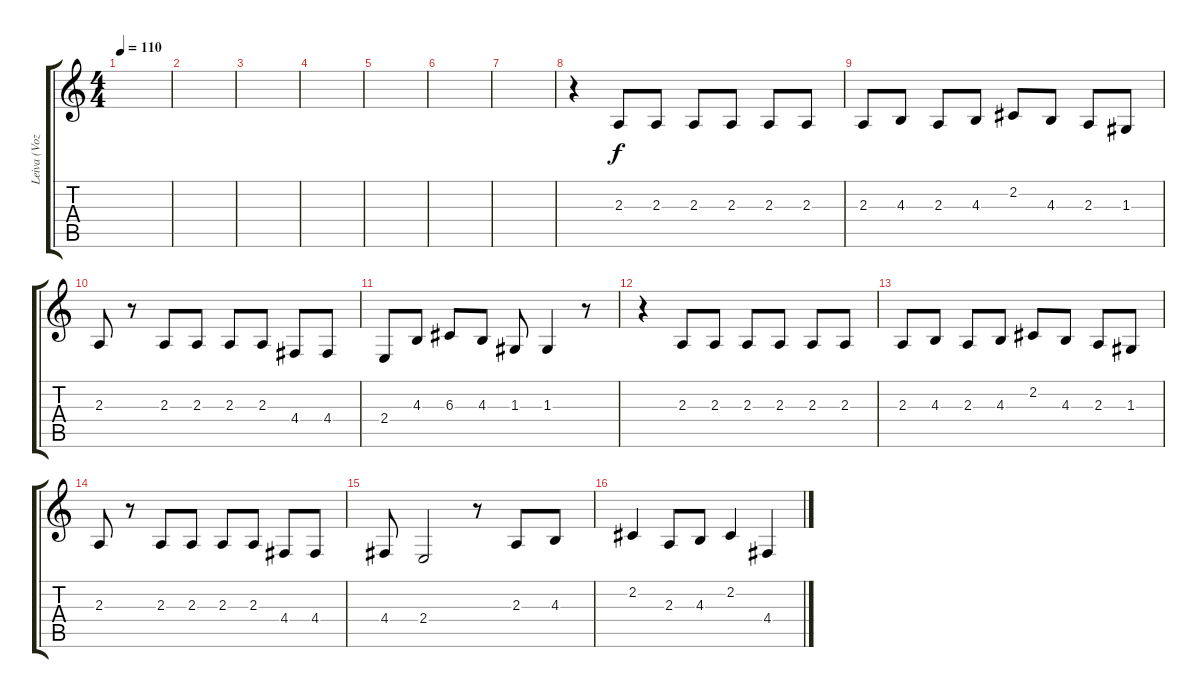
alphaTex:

\track ("Leiva (Voz)" "Leiva (Voz") {instrument cello}
\staff {score tabs}
\tuning (E4 B3 G3 D3 A2 E2) {hide}
\ts (4 4)
\tempo 110
\clef g2
\ks c
|
|
|
|
|
|
|
r.4 2.3.8 2.3.8 2.3.8 2.3.8 2.3.8 2.3.8 |
2.3.8 4.3.8 2.3.8 4.3.8 2.2.8 4.3.8 2.3.8 1.3.8 |
2.3.8 r.8 2.3.8 2.3.8 2.3.8 2.3.8 4.4.8 4.4.8 |
2.4.8 4.3.8 6.3.8 4.3.8 1.3.8 1.3.4 r.8 |
r.4 2.3.8 2.3.8 2.3.8 2.3.8 2.3.8 2.3.8 |
2.3.8 4.3.8 2.3.8 4.3.8 2.2.8 4.3.8 2.3.8 1.3.8 |
2.3.8 r.8 2.3.8 2.3.8 2.3.8 2.3.8 4.4.8 4.4.8 |
4.4.8 2.4.2 r.8 2.3.8 4.3.8 |
2.2.4 2.3.8 4.3.8 2.2.4 4.4.4
